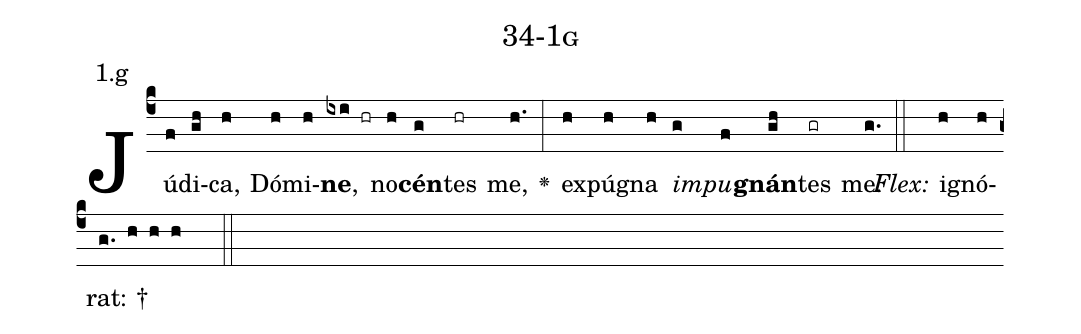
name: 34-1g;
annotation: 1.g;
%%
(c4)Jú(f)di(gh)ca,(h) Dó(h)mi(h)<b>ne</b>,(ixi hr) no(h)<b>cén</b>(g)tes(hr) me,(h.) <v>\greheightstar</v>(:) ex(h)pú(h)gna(h) <i>im</i>(g)<i>pu</i>(f)<b>gnán</b>(gh)tes(gr) me.(g.) (::)
<i>Flex:</i>()  i(h)gnó(h)rat: †(g. h h h  ::)

%E(h) u(h) o(g) u(f) a(gh) e.(g.) (::)
